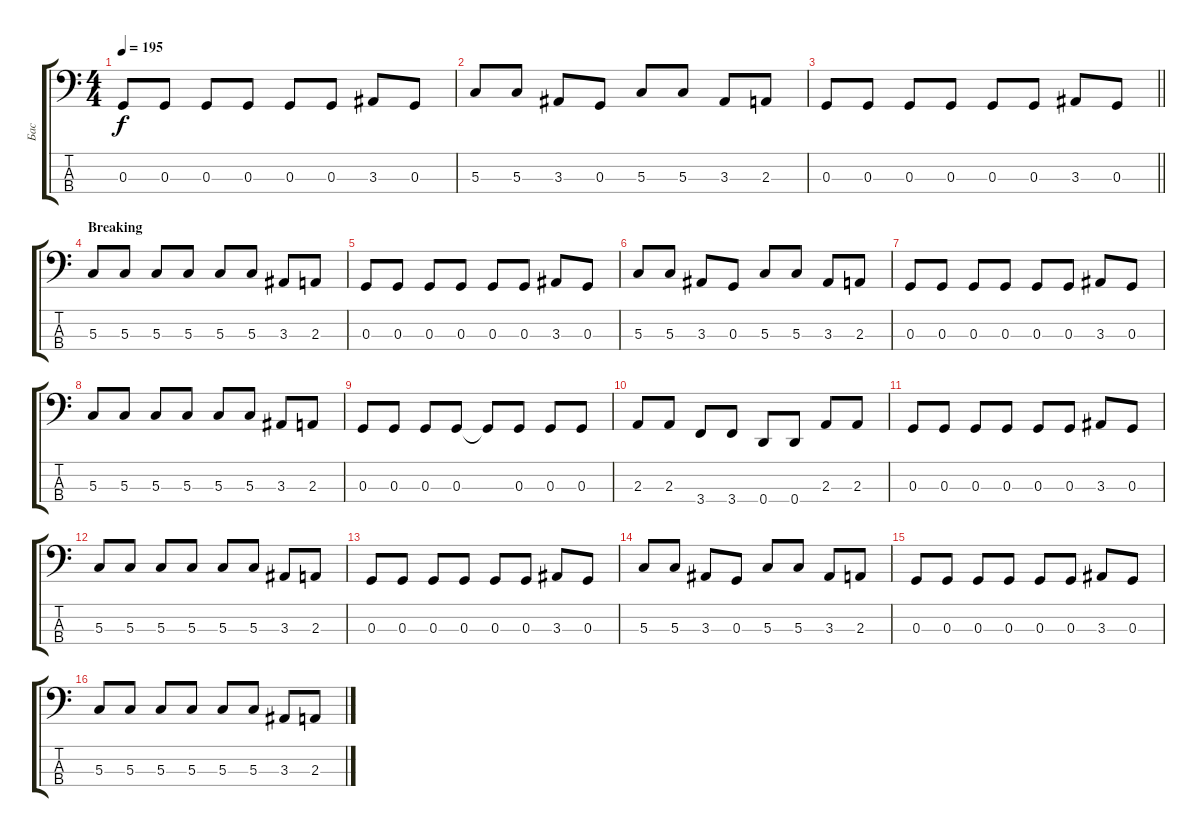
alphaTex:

\track ("Бас" "Бас") {instrument electricbassfinger}
\staff {score tabs}
\tuning (F2 C2 G1 D1) {hide}
\ts (4 4)
\tempo 195
\clef f4
\ks c
0.3.8{dy f} 0.3.8 0.3.8 0.3.8 0.3.8 0.3.8 3.3.8 0.3.8 |
5.3.8 5.3.8 3.3.8 0.3.8 5.3.8 5.3.8 3.3.8 2.3.8 |
\barLineRight lightlight
0.3.8 0.3.8 0.3.8 0.3.8 0.3.8 0.3.8 3.3.8 0.3.8 |
\section ("" "Breaking")
5.3.8 5.3.8 5.3.8 5.3.8 5.3.8 5.3.8 3.3.8 2.3.8 |
0.3.8 0.3.8 0.3.8 0.3.8 0.3.8 0.3.8 3.3.8 0.3.8 |
5.3.8 5.3.8 3.3.8 0.3.8 5.3.8 5.3.8 3.3.8 2.3.8 |
0.3.8 0.3.8 0.3.8 0.3.8 0.3.8 0.3.8 3.3.8 0.3.8 |
5.3.8 5.3.8 5.3.8 5.3.8 5.3.8 5.3.8 3.3.8 2.3.8 |
0.3.8 0.3.8 0.3.8 0.3.8 0.3{t}.8 0.3.8 0.3.8 0.3.8 |
2.3.8 2.3.8 3.4.8 3.4.8 0.4.8 0.4.8 2.3.8 2.3.8 |
0.3.8 0.3.8 0.3.8 0.3.8 0.3.8 0.3.8 3.3.8 0.3.8 |
5.3.8 5.3.8 5.3.8 5.3.8 5.3.8 5.3.8 3.3.8 2.3.8 |
0.3.8 0.3.8 0.3.8 0.3.8 0.3.8 0.3.8 3.3.8 0.3.8 |
5.3.8 5.3.8 3.3.8 0.3.8 5.3.8 5.3.8 3.3.8 2.3.8 |
0.3.8 0.3.8 0.3.8 0.3.8 0.3.8 0.3.8 3.3.8 0.3.8 |
5.3.8 5.3.8 5.3.8 5.3.8 5.3.8 5.3.8 3.3.8 2.3.8
